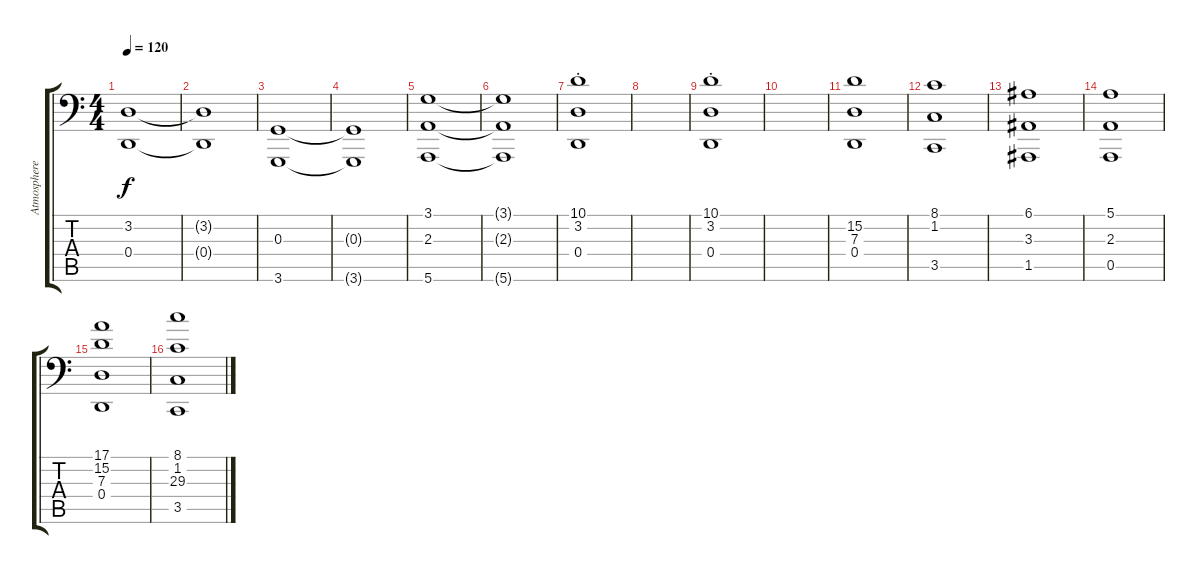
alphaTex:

\track ("Atmosphere" "Atmosphere") {instrument pad7halo}
\staff {score tabs}
\tuning (E3 B2 G2 D2 A1 E1) {hide}
\ts (4 4)
\tempo 120
\clef f4
\ks c
(3.2 0.4).1{dy f} |
(3.2{t} 0.4{t}).1 |
(0.3 3.6).1 |
(0.3{t} 3.6{t}).1 |
(3.1 2.3 5.6).1 |
(3.1{t} 2.3{t} 5.6{t}).1 |
(10.1{st} 3.2{st} 0.4{st}).1{instrument orchestrahit} |
|
(10.1{st} 3.2{st} 0.4{st}).1{instrument orchestrahit} |
|
(15.2 7.3 0.4).1 |
(8.1 1.2 3.5).1 |
(6.1 3.3 1.5).1 |
(5.1 2.3 0.5).1 |
(17.1 15.2 7.3 0.4).1 |
(8.1 1.2 29.3 3.5).1
